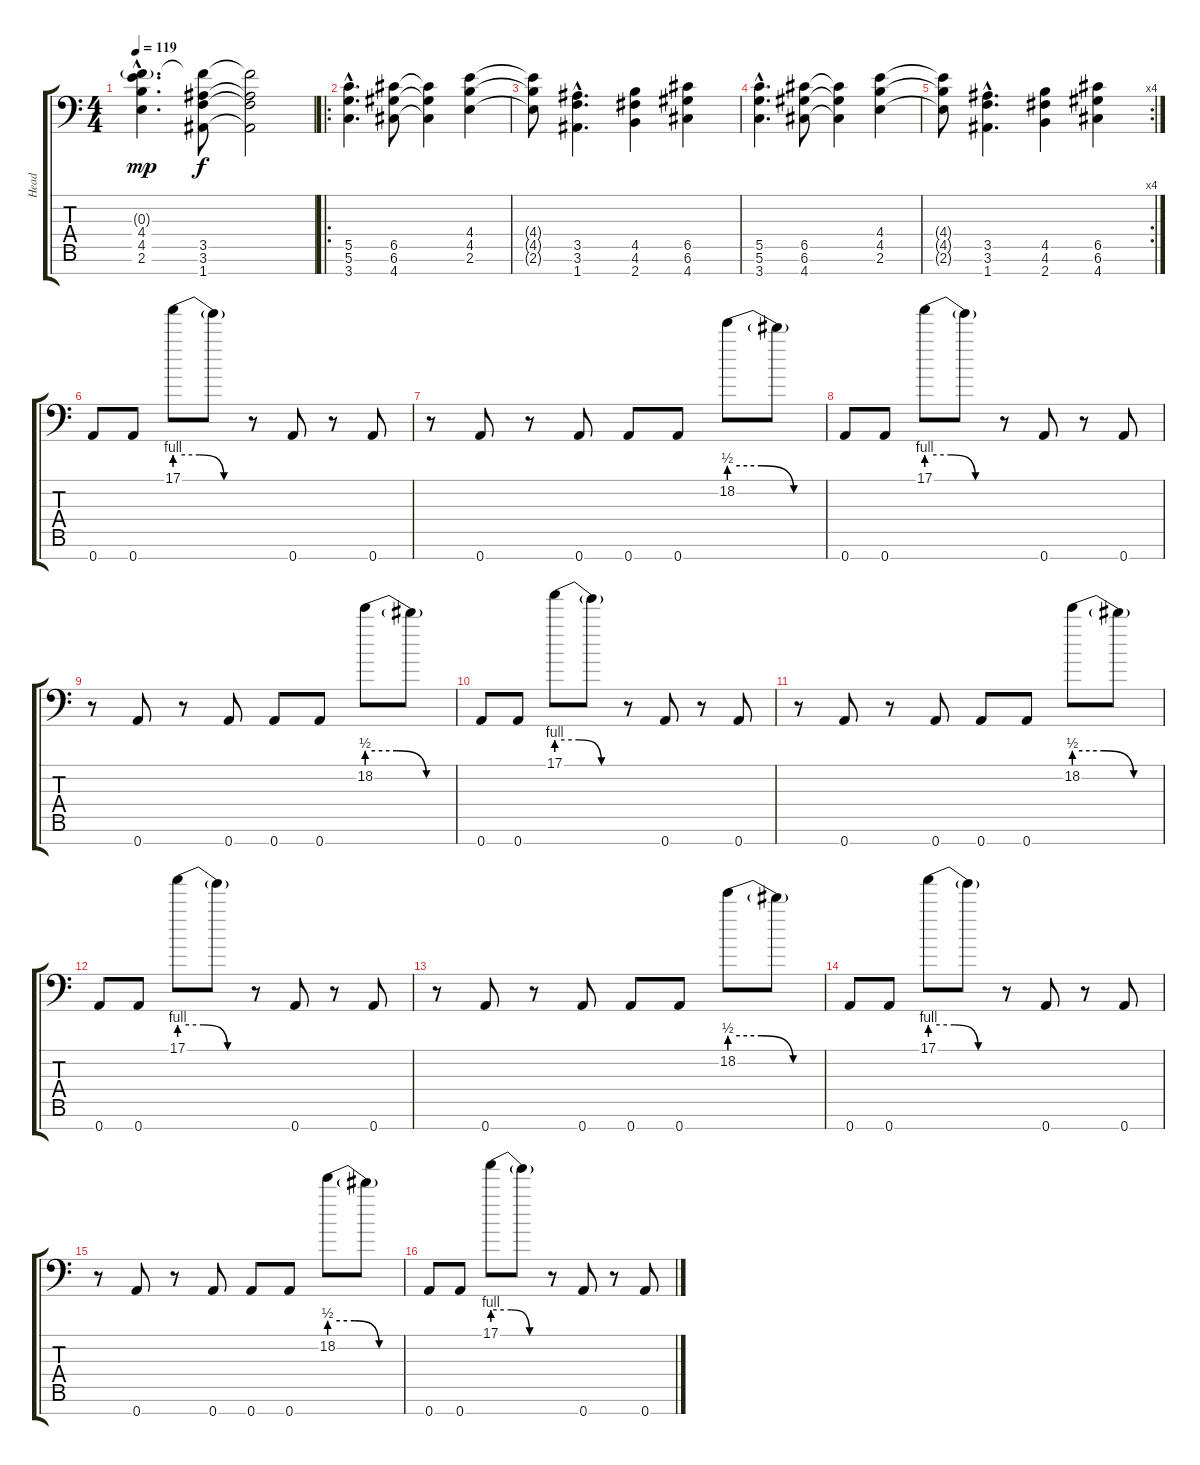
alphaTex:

\track ("Head" "Head") {instrument distortionguitar}
\staff {score tabs}
\tuning (D4 A3 F3 C3 G2 D2 A1) {hide}
\ts (4 4)
\tempo 119
\clef f4
\ks c
(0.3{g hac} 4.4{hac} 4.5{hac} 2.6{hac}).4{d dy mp} (0.3{t} 3.5 3.6 1.7).8{dy f} (0.3{t} 3.5{t} 3.6{t} 1.7{t}).2 |
\ro
(5.5{hac} 5.6{hac} 3.7{hac}).4{d} (6.5 6.6 4.7).8 (6.5{t} 6.6{t} 4.7{t}).4 (4.4 4.5 2.6).4 |
(4.4{t} 4.5{t} 2.6{t}).8 (3.5{hac} 3.6{hac} 1.7{hac}).4{d} (4.5 4.6 2.7).4 (6.5 6.6 4.7).4 |
(5.5{hac} 5.6{hac} 3.7{hac}).4{d} (6.5 6.6 4.7).8 (6.5{t} 6.6{t} 4.7{t}).4 (4.4 4.5 2.6).4 |
\rc 4
(4.4{t} 4.5{t} 2.6{t}).8 (3.5{hac} 3.6{hac} 1.7{hac}).4{d} (4.5 4.6 2.7).4 (6.5 6.6 4.7).4 |
0.7.8 0.7.8 17.1{be (custom 0 4 20 4 40 0 60 0)}.8 17.1{t}.8 r.8 0.7.8 r.8 0.7.8 |
r.8 0.7.8 r.8 0.7.8 0.7.8 0.7.8 18.2{be (custom 0 2 20 2 40 0 60 0)}.8 18.2{t}.8 |
0.7.8 0.7.8 17.1{be (custom 0 4 20 4 40 0 60 0)}.8 17.1{t}.8 r.8 0.7.8 r.8 0.7.8 |
r.8 0.7.8 r.8 0.7.8 0.7.8 0.7.8 18.2{be (custom 0 2 20 2 40 0 60 0)}.8 18.2{t}.8 |
0.7.8 0.7.8 17.1{be (custom 0 4 20 4 40 0 60 0)}.8 17.1{t}.8 r.8 0.7.8 r.8 0.7.8 |
r.8 0.7.8 r.8 0.7.8 0.7.8 0.7.8 18.2{be (custom 0 2 20 2 40 0 60 0)}.8 18.2{t}.8 |
0.7.8 0.7.8 17.1{be (custom 0 4 20 4 40 0 60 0)}.8 17.1{t}.8 r.8 0.7.8 r.8 0.7.8 |
r.8 0.7.8 r.8 0.7.8 0.7.8 0.7.8 18.2{be (custom 0 2 20 2 40 0 60 0)}.8 18.2{t}.8 |
0.7.8 0.7.8 17.1{be (custom 0 4 20 4 40 0 60 0)}.8 17.1{t}.8 r.8 0.7.8 r.8 0.7.8 |
r.8 0.7.8 r.8 0.7.8 0.7.8 0.7.8 18.2{be (custom 0 2 20 2 40 0 60 0)}.8 18.2{t}.8 |
0.7.8 0.7.8 17.1{be (custom 0 4 20 4 40 0 60 0)}.8 17.1{t}.8 r.8 0.7.8 r.8 0.7.8
